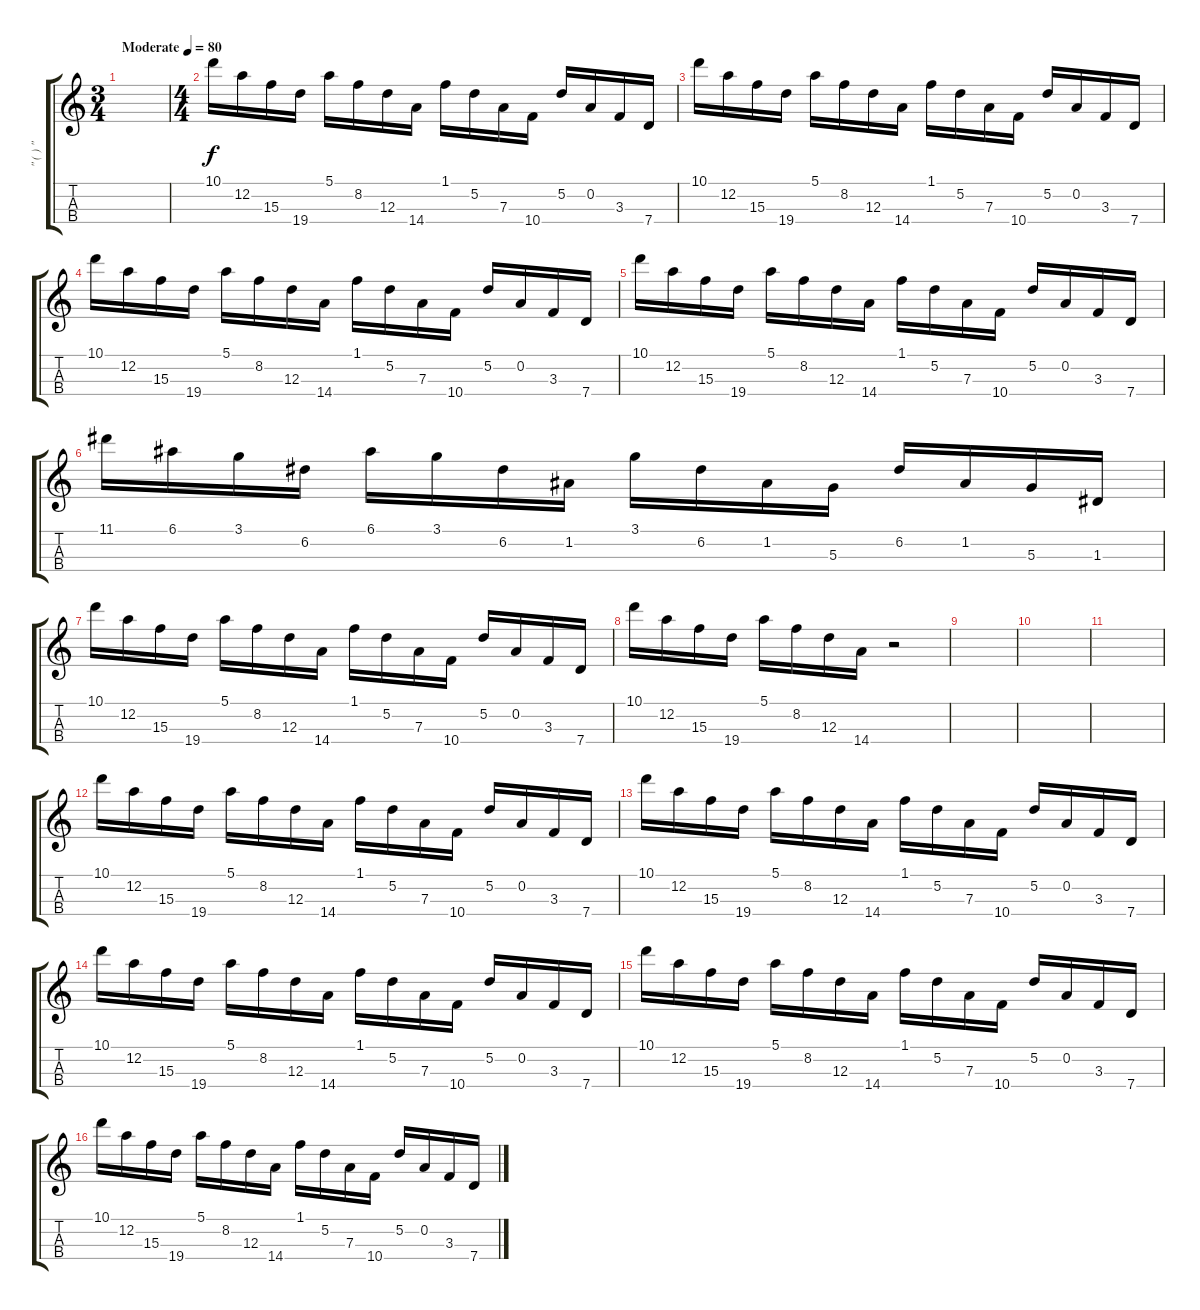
\track ("\" ( ) \"" "\" ( ) \"") {instrument stringensemble2}
\staff {score tabs}
\tuning (E5 A4 D4 G3) {hide}
\ts (3 4)
\tempo (80 "Moderate")
\clef g2
\ks c
|
\ts (4 4)
10.1.16 12.2.16 15.3.16 19.4.16 5.1.16 8.2.16 12.3.16 14.4.16 1.1.16 5.2.16 7.3.16 10.4.16 5.2.16 0.2.16 3.3.16 7.4.16 |
10.1.16 12.2.16 15.3.16 19.4.16 5.1.16 8.2.16 12.3.16 14.4.16 1.1.16 5.2.16 7.3.16 10.4.16 5.2.16 0.2.16 3.3.16 7.4.16 |
10.1.16 12.2.16 15.3.16 19.4.16 5.1.16 8.2.16 12.3.16 14.4.16 1.1.16 5.2.16 7.3.16 10.4.16 5.2.16 0.2.16 3.3.16 7.4.16 |
10.1.16 12.2.16 15.3.16 19.4.16 5.1.16 8.2.16 12.3.16 14.4.16 1.1.16 5.2.16 7.3.16 10.4.16 5.2.16 0.2.16 3.3.16 7.4.16 |
11.1.16 6.1.16 3.1.16 6.2.16 6.1.16 3.1.16 6.2.16 1.2.16 3.1.16 6.2.16 1.2.16 5.3.16 6.2.16 1.2.16 5.3.16 1.3.16 |
10.1.16 12.2.16 15.3.16 19.4.16 5.1.16 8.2.16 12.3.16 14.4.16 1.1.16 5.2.16 7.3.16 10.4.16 5.2.16 0.2.16 3.3.16 7.4.16 |
10.1.16 12.2.16 15.3.16 19.4.16 5.1.16 8.2.16 12.3.16 14.4.16 r.2 |
|
|
|
10.1.16 12.2.16 15.3.16 19.4.16 5.1.16 8.2.16 12.3.16 14.4.16 1.1.16 5.2.16 7.3.16 10.4.16 5.2.16 0.2.16 3.3.16 7.4.16 |
10.1.16 12.2.16 15.3.16 19.4.16 5.1.16 8.2.16 12.3.16 14.4.16 1.1.16 5.2.16 7.3.16 10.4.16 5.2.16 0.2.16 3.3.16 7.4.16 |
10.1.16 12.2.16 15.3.16 19.4.16 5.1.16 8.2.16 12.3.16 14.4.16 1.1.16 5.2.16 7.3.16 10.4.16 5.2.16 0.2.16 3.3.16 7.4.16 |
10.1.16 12.2.16 15.3.16 19.4.16 5.1.16 8.2.16 12.3.16 14.4.16 1.1.16 5.2.16 7.3.16 10.4.16 5.2.16 0.2.16 3.3.16 7.4.16 |
10.1.16 12.2.16 15.3.16 19.4.16 5.1.16 8.2.16 12.3.16 14.4.16 1.1.16 5.2.16 7.3.16 10.4.16 5.2.16 0.2.16 3.3.16 7.4.16
